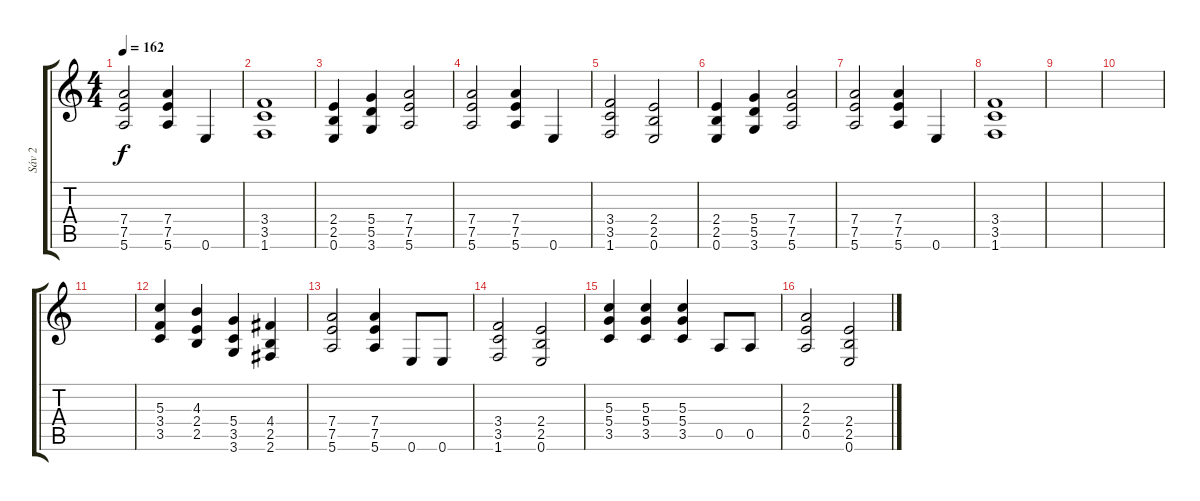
\track ("Sáv 2" "Sáv 2") {instrument distortionguitar}
\staff {score tabs}
\tuning (E4 B3 G3 D3 A2 E2) {hide}
\ts (4 4)
\tempo 162
\clef g2
\ks c
(7.4 7.5 5.6).2{dy f} (7.4 7.5 5.6).4 0.6.4 |
(3.4 3.5 1.6).1 |
(2.4 2.5 0.6).4 (5.4 5.5 3.6).4 (7.4 7.5 5.6).2 |
(7.4 7.5 5.6).2 (7.4 7.5 5.6).4 0.6.4 |
(3.4 3.5 1.6).2 (2.4 2.5 0.6).2 |
(2.4 2.5 0.6).4 (5.4 5.5 3.6).4 (7.4 7.5 5.6).2 |
(7.4 7.5 5.6).2 (7.4 7.5 5.6).4 0.6.4 |
(3.4 3.5 1.6).1 |
|
|
|
(5.3 3.4 3.5).4 (4.3 2.4 2.5).4 (5.4 3.5 3.6).4 (4.4 2.5 2.6).4 |
(7.4 7.5 5.6).2 (7.4 7.5 5.6).4 0.6.8 0.6.8 |
(3.4 3.5 1.6).2 (2.4 2.5 0.6).2 |
(5.3 5.4 3.5).4 (5.3 5.4 3.5).4 (5.3 5.4 3.5).4 0.5.8 0.5.8 |
(2.3 2.4 0.5).2 (2.4 2.5 0.6).2
